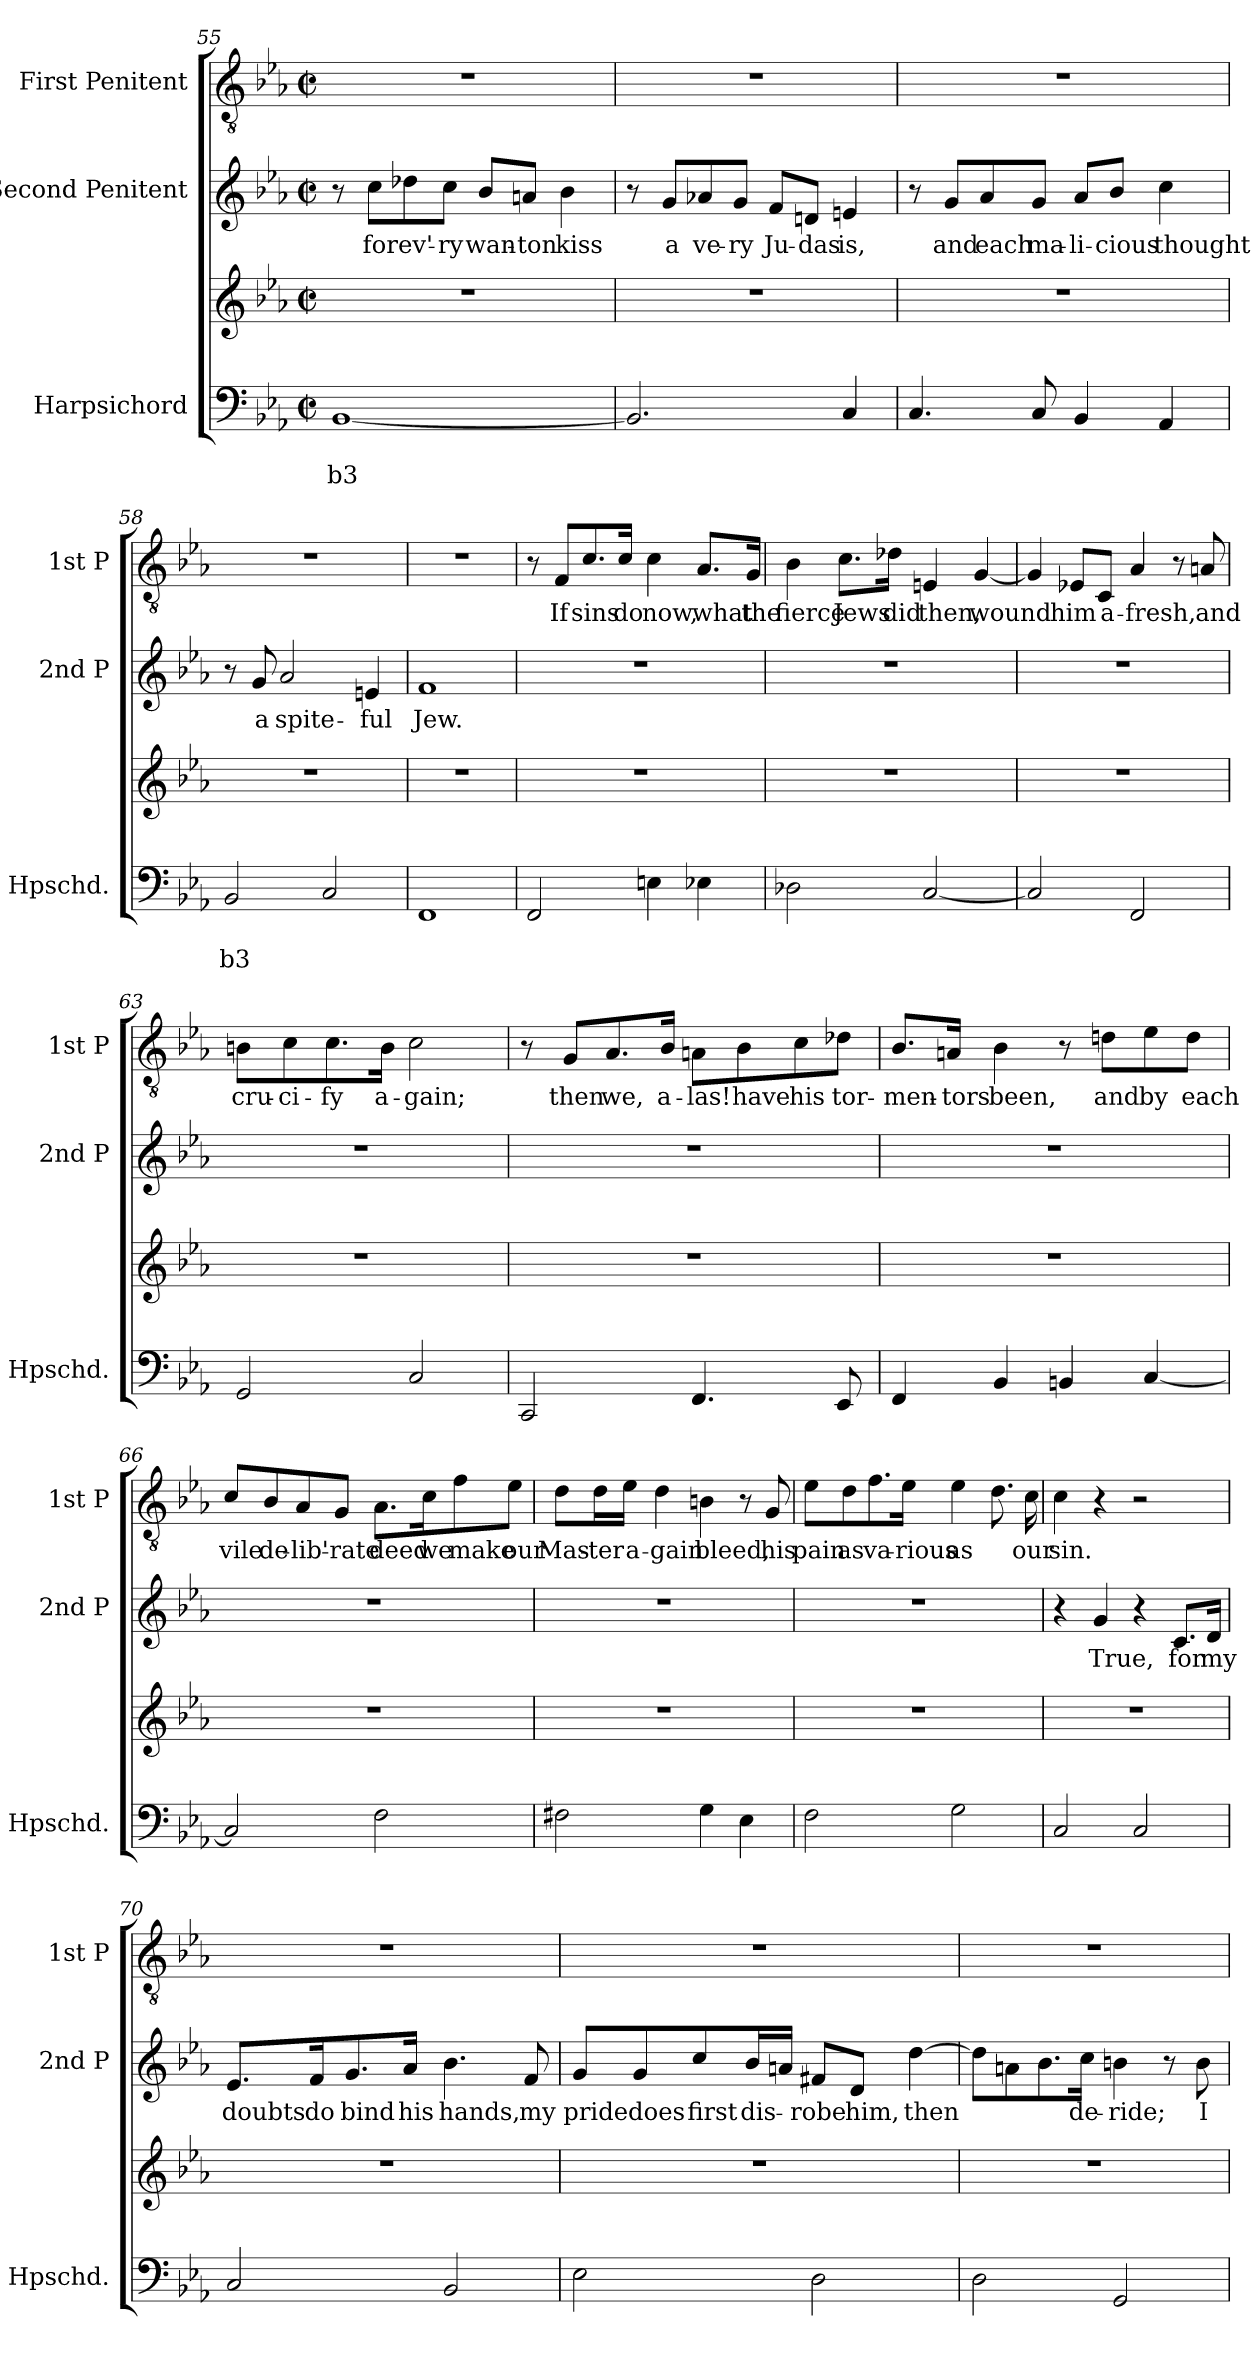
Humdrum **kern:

**kern	**text	**text	**kern	**kern	**text	**kern	**text
*part3	*part3	*part3	*part3	*part2	*part2	*part1	*part1
*staff4	*staff4	*staff4	*staff3	*staff2	*staff2	*staff1	*staff1
*I"Harpsichord	*	*	*	*I"Second Penitent	*	*I"First Penitent	*
*I'Hpschd.	*	*	*	*I'2nd P	*	*I'1st P	*
*clefF4	*	*	*clefG2	*clefG2	*	*clefGv2	*
*k[b-e-a-]	*	*	*k[b-e-a-]	*k[b-e-a-]	*	*k[b-e-a-]	*
*E-:	*	*	*E-:	*E-:	*	*E-:	*
*M2/2	*	*	*M2/2	*M2/2	*	*M2/2	*
*met(c|)	*	*	*met(c|)	*met(c|)	*	*met(c|)	*
=55	=55	=55	=55	=55	=55	=55	=55
!	!	!LO:LY:a	!	!	!	!	!
[1BB-	.	b3	1r	8r	.	1r	.
!	!	!	!	!	!LO:LY:b	!	!
.	.	.	.	8cc\L	for	.	.
!	!	!	!	!	!LO:LY:b	!	!
.	.	.	.	8dd-X\	ev'-	.	.
!	!	!	!	!	!LO:LY:b	!	!
.	.	.	.	8cc\J	-ry	.	.
!	!	!	!	!	!LO:LY:b	!	!
.	.	.	.	8b-/L	wan-	.	.
!	!	!	!	!	!LO:LY:b	!	!
.	.	.	.	8an/J	-ton	.	.
!	!	!	!	!	!LO:LY:b	!	!
.	.	.	.	4b-\	kiss	.	.
!!LO:LB:g=z
=56	=56	=56	=56	=56	=56	=56	=56
2.BB-/]	.	.	1r	8r	.	1r	.
!	!	!	!	!	!LO:LY:b	!	!
.	.	.	.	8g/L	a	.	.
!	!	!	!	!	!LO:LY:b	!	!
.	.	.	.	8a-X/	ve-	.	.
!	!	!	!	!	!LO:LY:b	!	!
.	.	.	.	8g/J	-ry	.	.
!	!	!	!	!	!LO:LY:b	!	!
.	.	.	.	8f/L	Ju-	.	.
!	!	!	!	!	!LO:LY:b	!	!
.	.	.	.	8dn/J	-das	.	.
!	!	!	!	!	!LO:LY:b	!	!
4C/	.	.	.	4en/	is,	.	.
=57	=57	=57	=57	=57	=57	=57	=57
4.C/	.	.	1r	8r	.	1r	.
!	!	!	!	!	!LO:LY:b	!	!
.	.	.	.	8g/L	and	.	.
!	!	!	!	!	!LO:LY:b	!	!
.	.	.	.	8a-/	each	.	.
!	!	!	!	!	!LO:LY:b	!	!
8C/	.	.	.	8g/J	ma-	.	.
!	!	!	!	!	!LO:LY:b	!	!
4BB-/	.	.	.	8a-/L	-li-	.	.
!	!	!	!	!	!LO:LY:b	!	!
.	.	.	.	8b-/J	-cious	.	.
!	!	!	!	!	!LO:LY:b	!	!
4AA-/	.	.	.	4cc\	thought	.	.
=58	=58	=58	=58	=58	=58	=58	=58
!	!	!LO:LY:a	!	!	!	!	!
2BB-/	.	b3	1r	8r	.	1r	.
!	!	!	!	!	!LO:LY:b	!	!
.	.	.	.	8g/	a	.	.
!	!	!	!	!	!LO:LY:b	!	!
.	.	.	.	2a-/	spite-	.	.
2C/	.	.	.	.	.	.	.
!	!	!	!	!	!LO:LY:b	!	!
.	.	.	.	4en/	-ful	.	.
=59	=59	=59	=59	=59	=59	=59	=59
!	!	!	!	!	!LO:LY:b	!	!
1FF	.	.	1r	1f	Jew.	1r	.
=60	=60	=60	=60	=60	=60	=60	=60
2FF/	.	.	1r	1r	.	8r	.
!	!	!	!	!	!	!	!LO:LY:b
.	.	.	.	.	.	8F/L	If
!	!	!	!	!	!	!	!LO:LY:b
.	.	.	.	.	.	8.c/	sins
!	!	!	!	!	!	!	!LO:LY:b
.	.	.	.	.	.	16c/Jk	do
!	!	!	!	!	!	!	!LO:LY:b
4En\	.	.	.	.	.	4c\	now,
!	!	!	!	!	!	!	!LO:LY:b
4E-X\	.	.	.	.	.	8.A-/L	what
!	!	!	!	!	!	!	!LO:LY:b
.	.	.	.	.	.	16G/Jk	the
!!LO:PB:g=z
=61	=61	=61	=61	=61	=61	=61	=61
!	!	!	!	!	!	!	!LO:LY:b
2D-X\	.	.	1r	1r	.	4B-\	fierce
!	!	!	!	!	!	!	!LO:LY:b
.	.	.	.	.	.	8.c\L	Jews
!	!	!	!	!	!	!	!LO:LY:b
.	.	.	.	.	.	16d-X\Jk	did
!	!	!	!	!	!	!	!LO:LY:b
[2C/	.	.	.	.	.	4En/	then,
!	!	!	!	!	!	!	!LO:LY:b
.	.	.	.	.	.	[4G/	wound
=62	=62	=62	=62	=62	=62	=62	=62
2C/]	.	.	1r	1r	.	4G/]	.
!	!	!	!	!	!	!	!LO:LY:b
.	.	.	.	.	.	8E-X/L	him
!	!	!	!	!	!	!	!LO:LY:b
.	.	.	.	.	.	8C/J	a-
!	!	!	!	!	!	!	!LO:LY:b
2FF/	.	.	.	.	.	4A-/	-fresh,
.	.	.	.	.	.	8r	.
!	!	!	!	!	!	!	!LO:LY:b
.	.	.	.	.	.	8An/	and
=63	=63	=63	=63	=63	=63	=63	=63
!	!	!	!	!	!	!	!LO:LY:b
2GG/	.	.	1r	1r	.	8Bn\L	cru-
!	!	!	!	!	!	!	!LO:LY:b
.	.	.	.	.	.	8c\	-ci-
!	!	!	!	!	!	!	!LO:LY:b
.	.	.	.	.	.	8.c\	-fy
!	!	!	!	!	!	!	!LO:LY:b
.	.	.	.	.	.	16B\Jk	a-
!	!	!	!	!	!	!	!LO:LY:b
2C/	.	.	.	.	.	2c\	-gain;
=64	=64	=64	=64	=64	=64	=64	=64
2CC/	.	.	1r	1r	.	8r	.
!	!	!	!	!	!	!	!LO:LY:b
.	.	.	.	.	.	8G/L	then
!	!	!	!	!	!	!	!LO:LY:b
.	.	.	.	.	.	8.A-/	we,
!	!	!	!	!	!	!	!LO:LY:b
.	.	.	.	.	.	16B-/Jk	a-
!	!	!	!	!	!	!	!LO:LY:b
4.FF/	.	.	.	.	.	8An\L	-las!
!	!	!	!	!	!	!	!LO:LY:b
.	.	.	.	.	.	8B-\	have
!	!	!	!	!	!	!	!LO:LY:b
.	.	.	.	.	.	8c\	his
!	!	!	!	!	!	!	!LO:LY:b
8EE-/	.	.	.	.	.	8d-X\J	tor-
!!LO:LB:g=z
=65	=65	=65	=65	=65	=65	=65	=65
!	!	!	!	!	!	!	!LO:LY:b
4FF/	.	.	1r	1r	.	8.B-/L	-men-
!	!	!	!	!	!	!	!LO:LY:b
.	.	.	.	.	.	16An/Jk	-tors
!	!	!	!	!	!	!	!LO:LY:b
4BB-/	.	.	.	.	.	4B-\	been,
4BBn/	.	.	.	.	.	8r	.
!	!	!	!	!	!	!	!LO:LY:b
.	.	.	.	.	.	8dn\L	and
!	!	!	!	!	!	!	!LO:LY:b
[4C/	.	.	.	.	.	8e-\	by
!	!	!	!	!	!	!	!LO:LY:b
.	.	.	.	.	.	8d\J	each
=66	=66	=66	=66	=66	=66	=66	=66
!	!	!	!	!	!	!	!LO:LY:b
2C/]	.	.	1r	1r	.	8c/L	vile
!	!	!	!	!	!	!	!LO:LY:b
.	.	.	.	.	.	8B-/	de-
!	!	!	!	!	!	!	!LO:LY:b
.	.	.	.	.	.	8A-/	-lib'-
!	!	!	!	!	!	!	!LO:LY:b
.	.	.	.	.	.	8G/J	-rate
!	!	!	!	!	!	!	!LO:LY:b
2F\	.	.	.	.	.	8.A-\L	deed
!	!	!	!	!	!	!	!LO:LY:b
.	.	.	.	.	.	16c\k	we
!	!	!	!	!	!	!	!LO:LY:b
.	.	.	.	.	.	8f\	make
!	!	!	!	!	!	!	!LO:LY:b
.	.	.	.	.	.	8e-\J	our
=67	=67	=67	=67	=67	=67	=67	=67
!	!	!	!	!	!	!	!LO:LY:b
2F#X\	.	.	1r	1r	.	8d\L	Mas-
!	!	!	!	!	!	!	!LO:LY:b
.	.	.	.	.	.	16d\L	-ter
!	!	!	!	!	!	!	!LO:LY:b
.	.	.	.	.	.	16e-\JJ	a-
!	!	!	!	!	!	!	!LO:LY:b
.	.	.	.	.	.	4d\	-gain
!	!	!	!	!	!	!	!LO:LY:b
4G\	.	.	.	.	.	4Bn\	bleed,
4E-\	.	.	.	.	.	8r	.
!	!	!	!	!	!	!	!LO:LY:b
.	.	.	.	.	.	8G/	his
!!LO:LB:g=z
=68	=68	=68	=68	=68	=68	=68	=68
!	!	!	!	!	!	!	!LO:LY:b
2F\	.	.	1r	1r	.	8e-\L	pain
!	!	!	!	!	!	!	!LO:LY:b
.	.	.	.	.	.	8d\	as
!	!	!	!	!	!	!	!LO:LY:b
.	.	.	.	.	.	8.f\	va-
!	!	!	!	!	!	!	!LO:LY:b
.	.	.	.	.	.	16e-\Jk	-rious
!	!	!	!	!	!	!	!LO:LY:b
2G\	.	.	.	.	.	4e-\	as
.	.	.	.	.	.	8.d\	.
!	!	!	!	!	!	!	!LO:LY:b
.	.	.	.	.	.	16c\	our
=69	=69	=69	=69	=69	=69	=69	=69
!	!	!	!	!	!	!	!LO:LY:b
2C/	.	.	1r	4r	.	4c\	sin.
!	!	!	!	!	!LO:LY:b	!	!
.	.	.	.	4g/	True,	4r	.
2C/	.	.	.	4r	.	2r	.
!	!	!	!	!	!LO:LY:b	!	!
.	.	.	.	8.c/L	for	.	.
!	!	!	!	!	!LO:LY:b	!	!
.	.	.	.	16d/Jk	my	.	.
=70	=70	=70	=70	=70	=70	=70	=70
!	!	!	!	!	!LO:LY:b	!	!
2C/	.	.	1r	8.e-/L	doubts	1r	.
!	!	!	!	!	!LO:LY:b	!	!
.	.	.	.	16f/k	do	.	.
!	!	!	!	!	!LO:LY:b	!	!
.	.	.	.	8.g/	bind	.	.
!	!	!	!	!	!LO:LY:b	!	!
.	.	.	.	16a-/Jk	his	.	.
!	!	!	!	!	!LO:LY:b	!	!
2BB-/	.	.	.	4.b-\	hands,	.	.
!	!	!	!	!	!LO:LY:b	!	!
.	.	.	.	8f/	my	.	.
!!LO:LB:g=z
=71	=71	=71	=71	=71	=71	=71	=71
!	!	!	!	!	!LO:LY:b	!	!
2E-\	.	.	1r	8g/L	pride	1r	.
!	!	!	!	!	!LO:LY:b	!	!
.	.	.	.	8g/	does	.	.
!	!	!	!	!	!LO:LY:b	!	!
.	.	.	.	8cc/	first	.	.
!	!	!	!	!	!LO:LY:b	!	!
.	.	.	.	16b-/L	dis-	.	.
.	.	.	.	16an/JJ	.	.	.
!	!	!	!	!	!LO:LY:b	!	!
2D\	.	.	.	8f#X/L	-robe	.	.
!	!	!	!	!	!LO:LY:b	!	!
.	.	.	.	8d/J	him,	.	.
!	!	!	!	!	!LO:LY:b	!	!
.	.	.	.	[4dd\	then	.	.
=72	=72	=72	=72	=72	=72	=72	=72
2D\	.	.	1r	8dd\L]	.	1r	.
.	.	.	.	8an\	.	.	.
.	.	.	.	8.b-\	.	.	.
!	!	!	!	!	!LO:LY:b	!	!
.	.	.	.	16cc\Jk	de-	.	.
!	!	!	!	!	!LO:LY:b	!	!
2GG/	.	.	.	4bn\	-ride;	.	.
.	.	.	.	8r	.	.	.
!	!	!	!	!	!LO:LY:b	!	!
.	.	.	.	8b\	I	.	.
=	=	=	=	=	=	=	=
*-	*-	*-	*-	*-	*-	*-	*-
